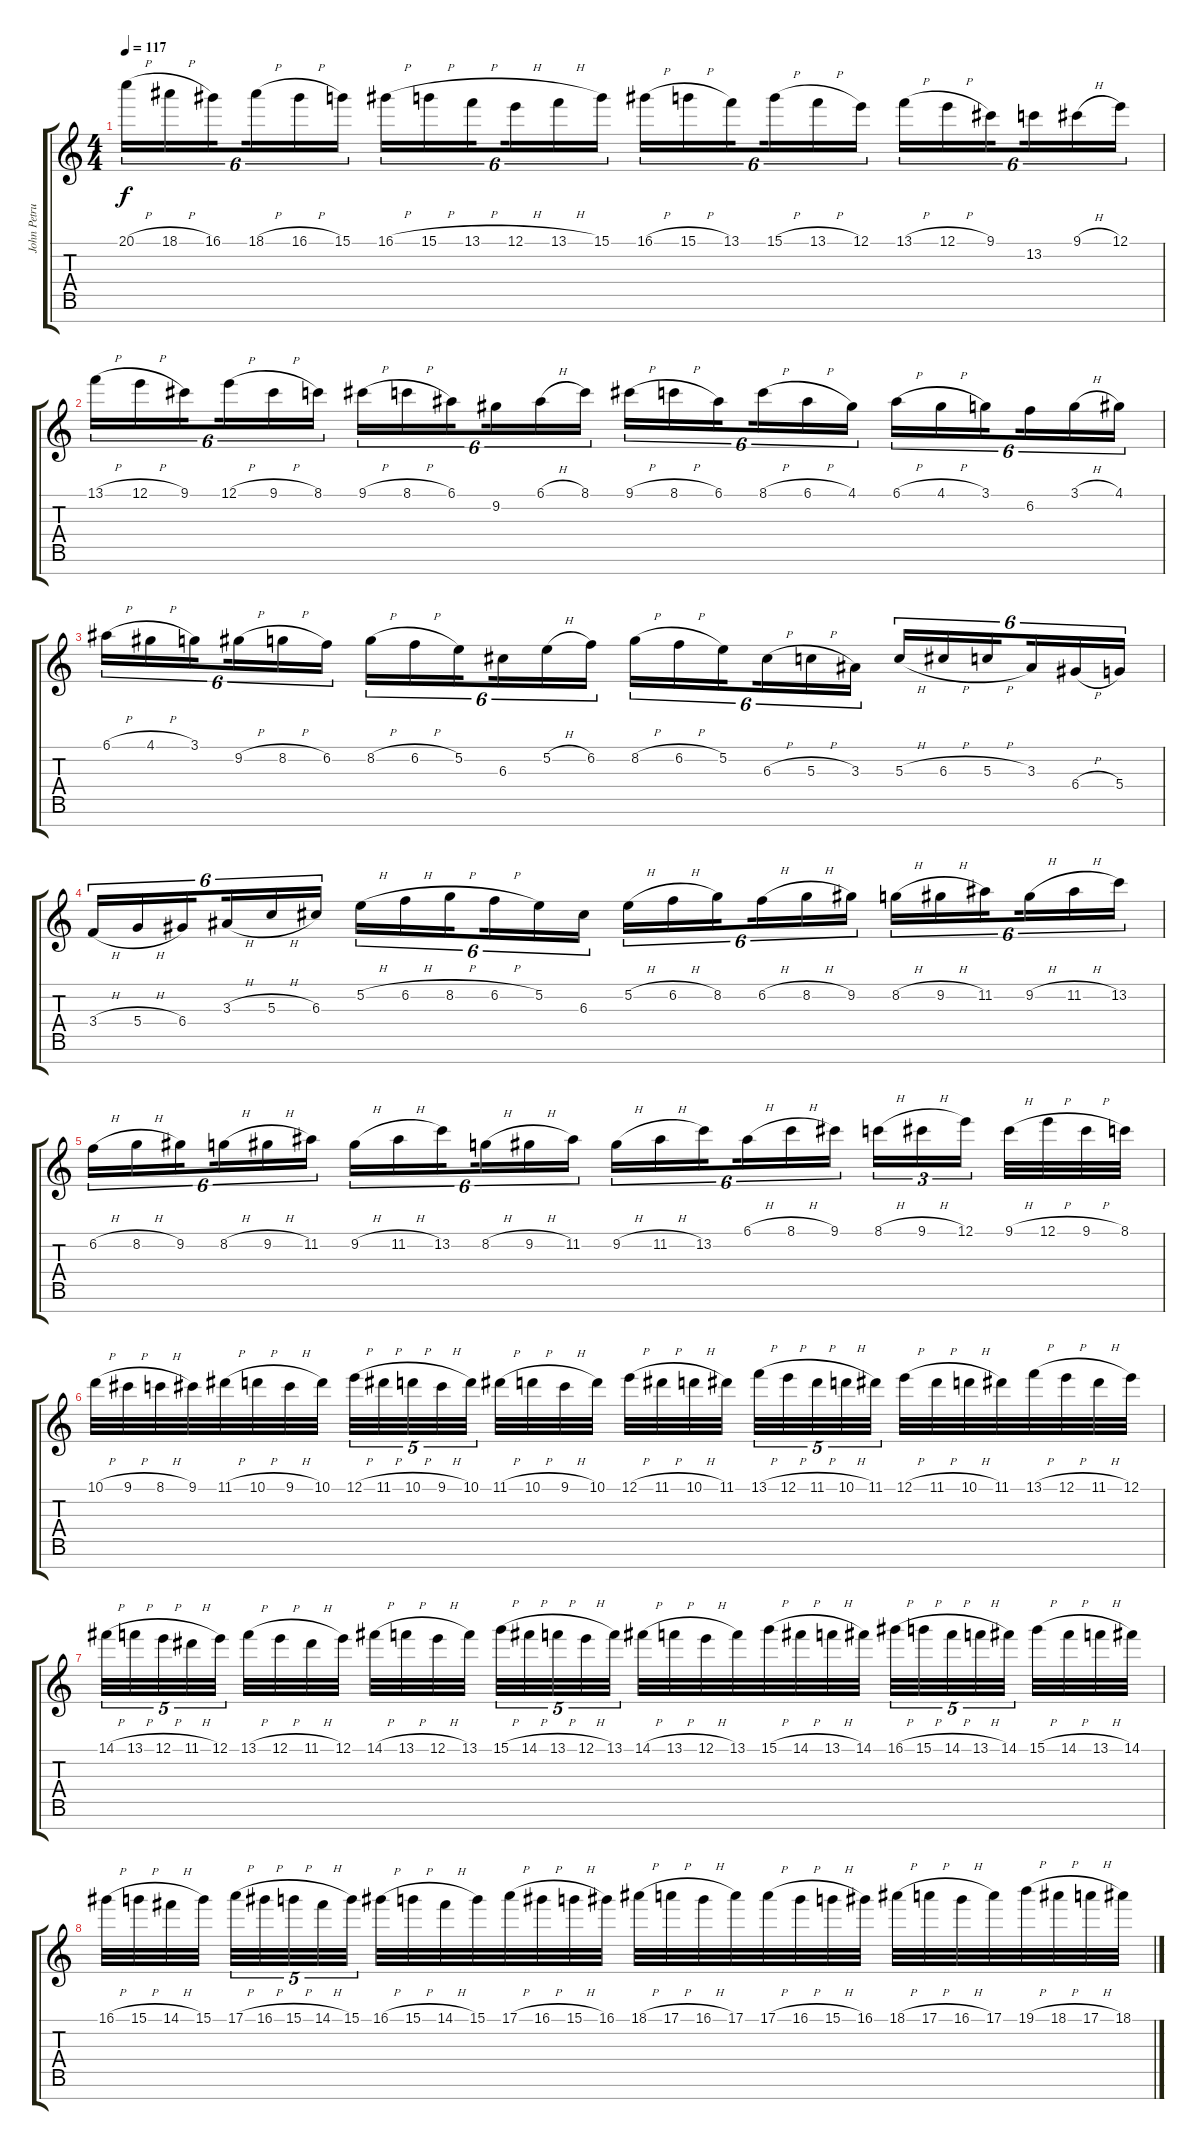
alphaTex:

\track ("John Petrucci" "John Petru") {instrument distortionguitar}
\staff {score tabs}
\tuning (E4 B3 G3 D3 A2 E2 B1) {hide}
\ts (4 4)
\tempo 117
\clef g2
\ks c
20.1{h}.16{tu (6 4) dy f} 18.1{h}.16{tu (6 4)} 16.1.16{tu (6 4) beam splitsecondary} 18.1{h}.16{tu (6 4)} 16.1{h}.16{tu (6 4)} 15.1.16{tu (6 4)} 16.1{h}.16{tu (6 4)} 15.1{h}.16{tu (6 4)} 13.1{h}.16{tu (6 4) beam splitsecondary} 12.1{h}.16{tu (6 4)} 13.1{h}.16{tu (6 4)} 15.1.16{tu (6 4)} 16.1{h}.16{tu (6 4)} 15.1{h}.16{tu (6 4)} 13.1.16{tu (6 4) beam splitsecondary} 15.1{h}.16{tu (6 4)} 13.1{h}.16{tu (6 4)} 12.1.16{tu (6 4)} 13.1{h}.16{tu (6 4)} 12.1{h}.16{tu (6 4)} 9.1.16{tu (6 4) beam splitsecondary} 13.2.16{tu (6 4)} 9.1{h}.16{tu (6 4)} 12.1.16{tu (6 4)} |
13.1{h}.16{tu (6 4)} 12.1{h}.16{tu (6 4)} 9.1.16{tu (6 4) beam splitsecondary} 12.1{h}.16{tu (6 4)} 9.1{h}.16{tu (6 4)} 8.1.16{tu (6 4)} 9.1{h}.16{tu (6 4)} 8.1{h}.16{tu (6 4)} 6.1.16{tu (6 4) beam splitsecondary} 9.2.16{tu (6 4)} 6.1{h}.16{tu (6 4)} 8.1.16{tu (6 4)} 9.1{h}.16{tu (6 4)} 8.1{h}.16{tu (6 4)} 6.1.16{tu (6 4) beam splitsecondary} 8.1{h}.16{tu (6 4)} 6.1{h}.16{tu (6 4)} 4.1.16{tu (6 4)} 6.1{h}.16{tu (6 4)} 4.1{h}.16{tu (6 4)} 3.1.16{tu (6 4) beam splitsecondary} 6.2.16{tu (6 4)} 3.1{h}.16{tu (6 4)} 4.1.16{tu (6 4)} |
6.1{h}.16{tu (6 4)} 4.1{h}.16{tu (6 4)} 3.1.16{tu (6 4) beam splitsecondary} 9.2{h}.16{tu (6 4)} 8.2{h}.16{tu (6 4)} 6.2.16{tu (6 4)} 8.2{h}.16{tu (6 4)} 6.2{h}.16{tu (6 4)} 5.2.16{tu (6 4) beam splitsecondary} 6.3.16{tu (6 4)} 5.2{h}.16{tu (6 4)} 6.2.16{tu (6 4)} 8.2{h}.16{tu (6 4)} 6.2{h}.16{tu (6 4)} 5.2.16{tu (6 4) beam splitsecondary} 6.3{h}.16{tu (6 4)} 5.3{h}.16{tu (6 4)} 3.3.16{tu (6 4)} 5.3{h}.16{tu (6 4)} 6.3{h}.16{tu (6 4)} 5.3{h}.16{tu (6 4) beam splitsecondary} 3.3.16{tu (6 4)} 6.4{h}.16{tu (6 4)} 5.4.16{tu (6 4)} |
3.4{h}.16{tu (6 4)} 5.4{h}.16{tu (6 4)} 6.4.16{tu (6 4) beam splitsecondary} 3.3{h}.16{tu (6 4)} 5.3{h}.16{tu (6 4)} 6.3.16{tu (6 4)} 5.2{h}.16{tu (6 4)} 6.2{h}.16{tu (6 4)} 8.2{h}.16{tu (6 4) beam splitsecondary} 6.2{h}.16{tu (6 4)} 5.2.16{tu (6 4)} 6.3.16{tu (6 4)} 5.2{h}.16{tu (6 4)} 6.2{h}.16{tu (6 4)} 8.2.16{tu (6 4) beam splitsecondary} 6.2{h}.16{tu (6 4)} 8.2{h}.16{tu (6 4)} 9.2.16{tu (6 4)} 8.2{h}.16{tu (6 4)} 9.2{h}.16{tu (6 4)} 11.2.16{tu (6 4) beam splitsecondary} 9.2{h}.16{tu (6 4)} 11.2{h}.16{tu (6 4)} 13.2.16{tu (6 4)} |
6.2{h}.16{tu (6 4)} 8.2{h}.16{tu (6 4)} 9.2.16{tu (6 4) beam splitsecondary} 8.2{h}.16{tu (6 4)} 9.2{h}.16{tu (6 4)} 11.2.16{tu (6 4)} 9.2{h}.16{tu (6 4)} 11.2{h}.16{tu (6 4)} 13.2.16{tu (6 4) beam splitsecondary} 8.2{h}.16{tu (6 4)} 9.2{h}.16{tu (6 4)} 11.2.16{tu (6 4)} 9.2{h}.16{tu (6 4)} 11.2{h}.16{tu (6 4)} 13.2.16{tu (6 4) beam splitsecondary} 6.1{h}.16{tu (6 4)} 8.1{h}.16{tu (6 4)} 9.1.16{tu (6 4)} 8.1{h}.16{tu (3 2)} 9.1{h}.16{tu (3 2)} 12.1.16{tu (3 2) beam splitsecondary} 9.1{h}.32 12.1{h}.32 9.1{h}.32 8.1.32 |
10.1{h}.32 9.1{h}.32 8.1{h}.32 9.1.32 11.1{h}.32 10.1{h}.32 9.1{h}.32 10.1.32 12.1{h}.32{tu (5 4)} 11.1{h}.32{tu (5 4)} 10.1{h}.32{tu (5 4)} 9.1{h}.32{tu (5 4)} 10.1.32{tu (5 4) beam splitsecondary} 11.1{h}.32 10.1{h}.32 9.1{h}.32 10.1.32 12.1{h}.32 11.1{h}.32 10.1{h}.32 11.1.32{beam splitsecondary} 13.1{h}.32{tu (5 4)} 12.1{h}.32{tu (5 4)} 11.1{h}.32{tu (5 4)} 10.1{h}.32{tu (5 4)} 11.1.32{tu (5 4)} 12.1{h}.32 11.1{h}.32 10.1{h}.32 11.1.32 13.1{h}.32 12.1{h}.32 11.1{h}.32 12.1.32 |
14.1{h}.32{tu (5 4)} 13.1{h}.32{tu (5 4)} 12.1{h}.32{tu (5 4)} 11.1{h}.32{tu (5 4)} 12.1.32{tu (5 4) beam splitsecondary} 13.1{h}.32 12.1{h}.32 11.1{h}.32 12.1.32 14.1{h}.32 13.1{h}.32 12.1{h}.32 13.1.32{beam splitsecondary} 15.1{h}.32{tu (5 4)} 14.1{h}.32{tu (5 4)} 13.1{h}.32{tu (5 4)} 12.1{h}.32{tu (5 4)} 13.1.32{tu (5 4)} 14.1{h}.32 13.1{h}.32 12.1{h}.32 13.1.32 15.1{h}.32 14.1{h}.32 13.1{h}.32 14.1.32 16.1{h}.32{tu (5 4)} 15.1{h}.32{tu (5 4)} 14.1{h}.32{tu (5 4)} 13.1{h}.32{tu (5 4)} 14.1.32{tu (5 4) beam splitsecondary} 15.1{h}.32 14.1{h}.32 13.1{h}.32 14.1.32 |
16.1{h}.32 15.1{h}.32 14.1{h}.32 15.1.32{beam splitsecondary} 17.1{h}.32{tu (5 4)} 16.1{h}.32{tu (5 4)} 15.1{h}.32{tu (5 4)} 14.1{h}.32{tu (5 4)} 15.1.32{tu (5 4)} 16.1{h}.32 15.1{h}.32 14.1{h}.32 15.1.32 17.1{h}.32 16.1{h}.32 15.1{h}.32 16.1.32 18.1{h}.32 17.1{h}.32 16.1{h}.32 17.1.32 17.1{h}.32 16.1{h}.32 15.1{h}.32 16.1.32 18.1{h}.32 17.1{h}.32 16.1{h}.32 17.1.32 19.1{h}.32 18.1{h}.32 17.1{h}.32 18.1.32
